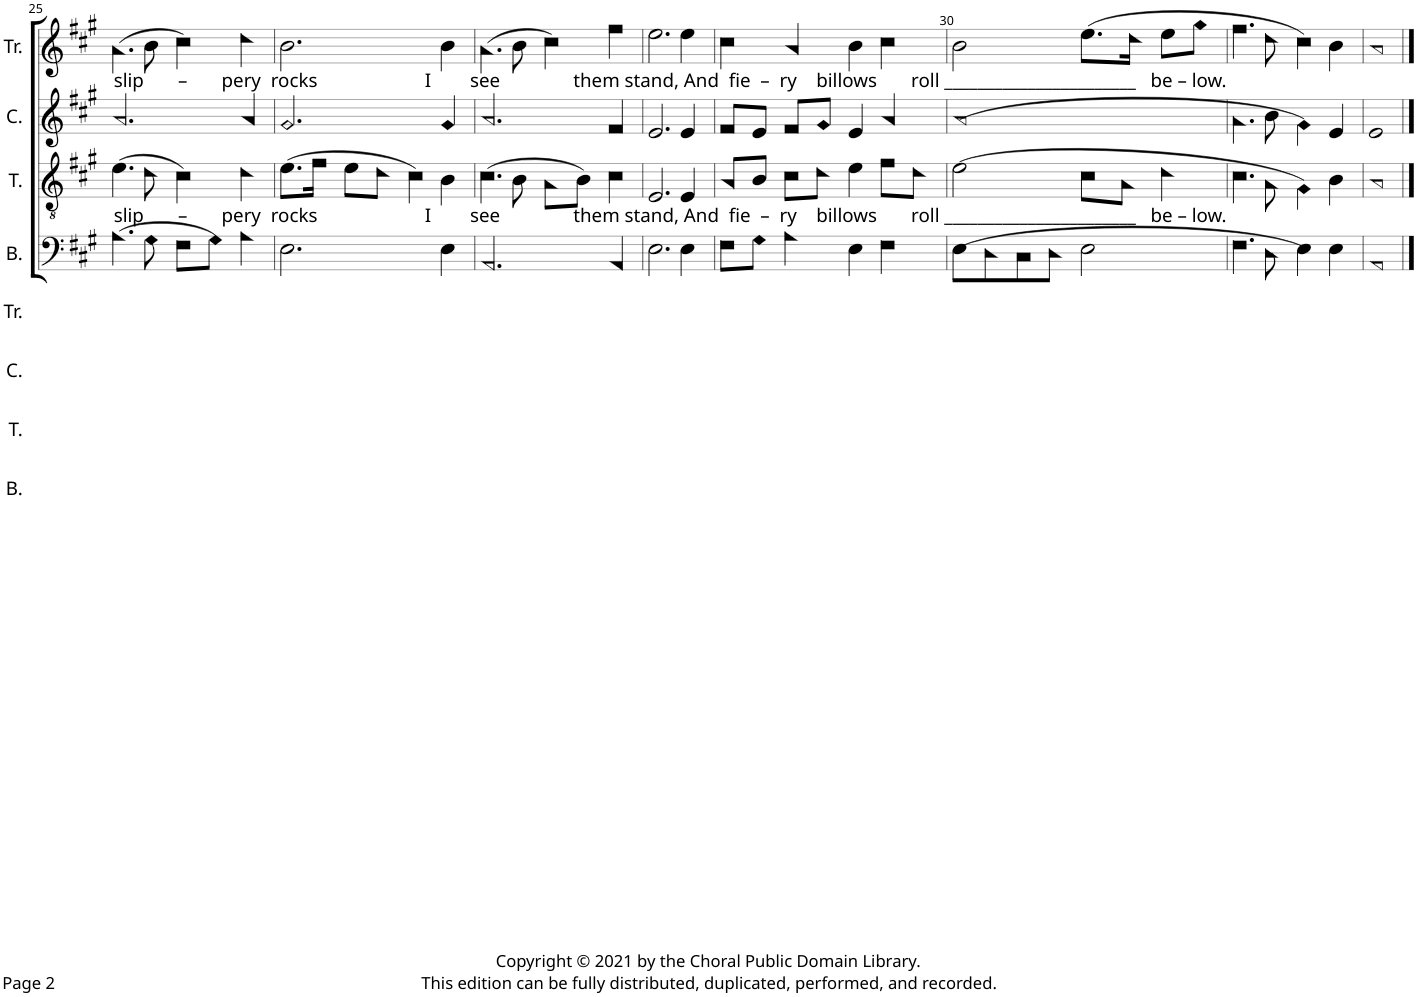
**kern	**kern	**kern	**kern
*part4	*part3	*part2	*part1
*staff4	*staff3	*staff2	*staff1
*I"B.	*I"T.	*I"C.	*I"Tr.
*I'B.	*I'T.	*I'C.	*I'Tr.
!!LO:PB:g=z
*clefF4	*clefGv2	*clefG2	*clefG2
*k[f#c#g#]	*k[f#c#g#]	*k[f#c#g#]	*k[f#c#g#]
*M4/4	*M4/4	*M4/4	*M4/4
*met(c)	*met(c)	*met(c)	*met(c)
=25	=25	=25	=25
!	!	!	!LO:TX:b:t=slip       –       pery  rocks                      I        see               them stand, And  fie  –  ry    billows       roll _______________________   be – low.
!	!LO:TX:b:t=slip       –       pery  rocks                      I        see               them stand, And  fie  –  ry    billows       roll _______________________   be – low.	!	!
(4.A!\	(4.e!\	2.a!/	(4.a!\
8G#!\	8d!\	.	8b!\
8F#!\L	4c#!\)	.	4cc#!\)
8G#!\J)	.	.	.
4A!\	4d!\	4a!/	4dd!\
=26	=26	=26	=26
2.E!\	(8.e!\L	2.g#!/	2.b!\
.	16f#!\Jk	.	.
.	8e!\L	.	.
.	8d!\J	.	.
.	4c#!\)	.	.
4E!\	4B!\	4g#!/	4b!\
=27	=27	=27	=27
2.AA!/	(4.c#!\	2.a!/	(4.a!\
.	8B!\	.	8b!\
.	8A!\L	.	4cc#!\)
.	8B!\J)	.	.
4AA!/	4c#!\	4f#!/	4ff#!\
=28	=28	=28	=28
2.E!\	2.E!/	2.e!/	2.ee!\
4E!\	4E!/	4e!/	4ee!\
=29	=29	=29	=29
8F#!\L	8A!/L	8f#!/L	4cc#!\
8G#!\J	8B!/J	8e!/J	.
4A!\	8c#!\L	8f#!/L	4a!/
.	8d!\J	8g#!/J	.
4E!\	4e!\	4e!/	4b!\
4F#!\	8f#!\L	4a!/	4cc#!\
.	8d!\J	.	.
=30	=30	=30	=30
(8E!\L	(2e!\	(1a!	2b!\
8D!\	.	.	.
8C#!\	.	.	.
8D!\J	.	.	.
2E!\	8c#!\L	.	(8.ee!\L
.	8A!\J	.	.
.	.	.	16dd!\Jk
.	4d!\	.	8ee!\L
.	.	.	8gg#!\J
=31	=31	=31	=31
4.F#!\	4.c#!\	4.a!\	4.ff#!\
8D!\	8A!\	8b!\	8dd!\
4E!\)	4G#!\)	4g#!\)	4cc#!\)
4E!\	4B!\	4e!/	4b!\
=32	=32	=32	=32
1AA!	1A!	1e!	1a!
==	==	==	==
*-	*-	*-	*-
